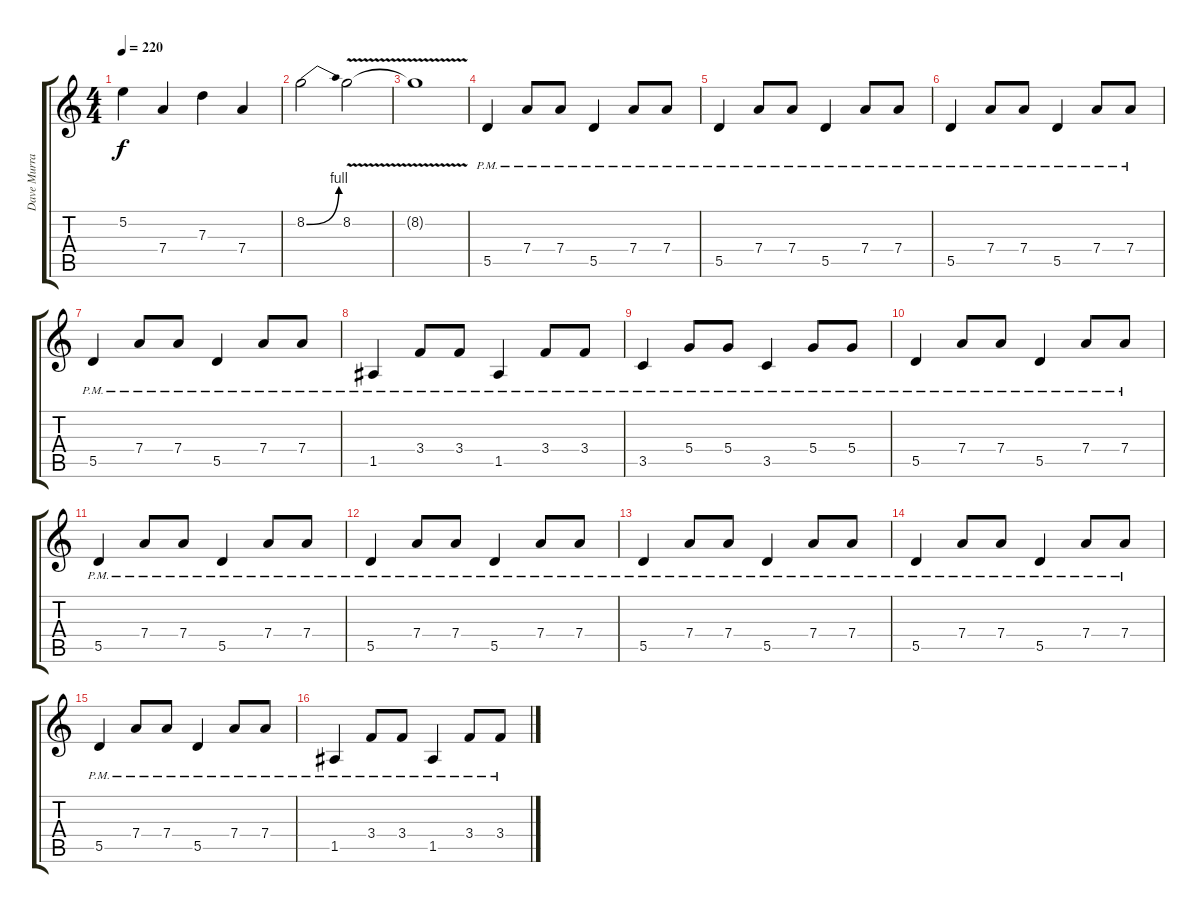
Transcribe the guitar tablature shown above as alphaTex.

\track ("Dave Murray" "Dave Murra") {instrument distortionguitar}
\staff {score tabs}
\tuning (E4 B3 G3 D3 A2 E2) {hide}
\ts (4 4)
\tempo 220
\clef g2
\ks c
5.2{t}.4{dy f} 7.4.4 7.3.4 7.4.4 |
8.2{be (bend 0 0 60 4)}.2 8.2{v}.2 |
8.2{t}.1 |
5.5{pm}.4 7.4{pm}.8 7.4{pm}.8 5.5{pm}.4 7.4{pm}.8 7.4{pm}.8 |
5.5{pm}.4 7.4{pm}.8 7.4{pm}.8 5.5{pm}.4 7.4{pm}.8 7.4{pm}.8 |
5.5{pm}.4 7.4{pm}.8 7.4{pm}.8 5.5{pm}.4 7.4{pm}.8 7.4{pm}.8 |
5.5{pm}.4 7.4{pm}.8 7.4{pm}.8 5.5{pm}.4 7.4{pm}.8 7.4{pm}.8 |
1.5{pm}.4 3.4{pm}.8 3.4{pm}.8 1.5{pm}.4 3.4{pm}.8 3.4{pm}.8 |
3.5{pm}.4 5.4{pm}.8 5.4{pm}.8 3.5{pm}.4 5.4{pm}.8 5.4{pm}.8 |
5.5{pm}.4 7.4{pm}.8 7.4{pm}.8 5.5{pm}.4 7.4{pm}.8 7.4{pm}.8 |
5.5{pm}.4 7.4{pm}.8 7.4{pm}.8 5.5{pm}.4 7.4{pm}.8 7.4{pm}.8 |
5.5{pm}.4{volume 11} 7.4{pm}.8 7.4{pm}.8 5.5{pm}.4 7.4{pm}.8 7.4{pm}.8 |
5.5{pm}.4 7.4{pm}.8 7.4{pm}.8 5.5{pm}.4 7.4{pm}.8 7.4{pm}.8 |
5.5{pm}.4 7.4{pm}.8 7.4{pm}.8 5.5{pm}.4 7.4{pm}.8 7.4{pm}.8 |
5.5{pm}.4 7.4{pm}.8 7.4{pm}.8 5.5{pm}.4 7.4{pm}.8 7.4{pm}.8 |
1.5{pm}.4 3.4{pm}.8 3.4{pm}.8 1.5{pm}.4 3.4{pm}.8 3.4{pm}.8
